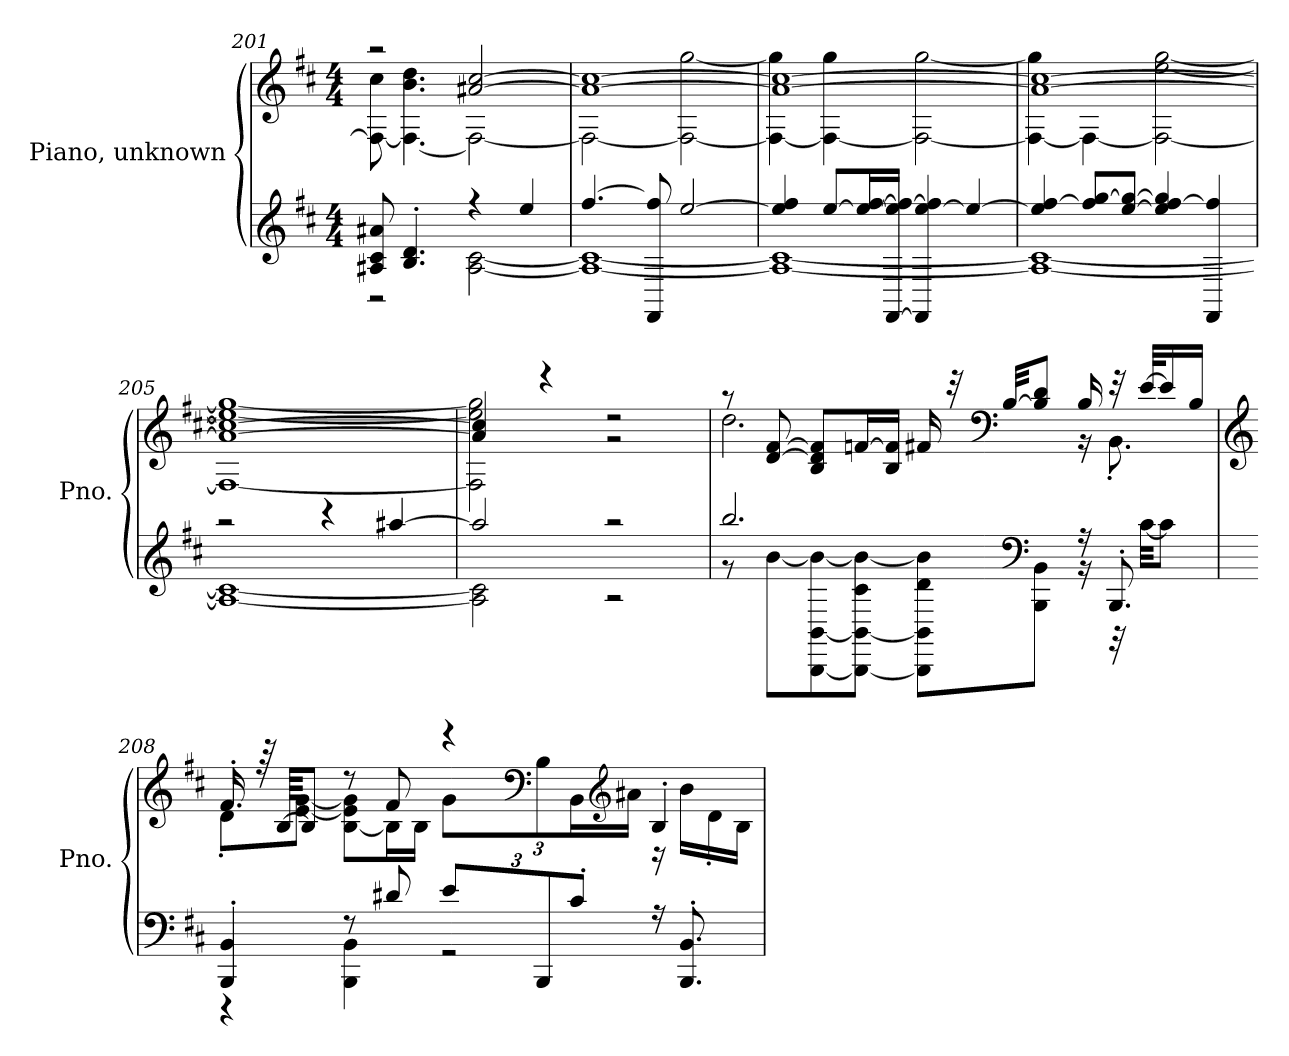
**kern	**kern
*part1	*part1
*staff2	*staff1
*I"Piano, unknown	*
*I'Pno.	*
*clefG2	*clefG2
*k[f#c#]	*k[f#c#]
*M4/4	*M4/4
=201	=201
*^	*^
8A#X/ 8c#/ 8a#X/	2r	2r	8F#\_ 8cc#\
4.B/' 4.d/'	.	.	4.F#\_ 4.b\ 4.dd\
4r	[2A#\ [2c#\	[2a#X/ [2cc#/	2F#\_
4ee/	.	.	.
=202	=202	=202	=202
[4.ff#/	1A#_ 1c#_	1a#_ 1cc#_	2F#\_
8FF#/ 8ff#/]	.	.	.
[2ee/	.	.	2F#\_ [2gg\
=203	=203	=203	=203
4ee/] 4ff#/	1A#_ 1c#_	1a#_ 1cc#_	4F#\_ 4gg\]
[8ee/L	.	.	4F#\_ 4gg\
16ee/_ [16ff#/L	.	.	.
[16FF#/ 16ee/] 16ff#/_JJ	.	.	.
4FF#/] [4ee/ 4ff#/]	.	.	2F#\_ [2gg\
4ee/_	.	.	.
!!LO:LB:g=z	!!
=204	=204	=204	=204
4ee/] [4ff#/	1A#_ 1c#_	1a#_ 1cc#_	4F#\_ 4gg\]
8ff#/] [8gg/L	.	.	4F#\_
[8ee/ 8gg/_J	.	.	.
4ee/] [4ff#/ 4gg/]	.	.	2F#\_ [2ee\ [2gg\
4FF#/ 4ff#/]	.	.	.
=205	=205	=205	=205
2r	1A#_ 1c#_	1a#_ 1cc#_	1F#_ 1ee_ 1gg_
4r	.	.	.
[4aa#X/	.	.	.
=206	=206	=206	=206
2aa#/]	2A#\] 2c#\]	4a#/] 4cc#/]	2F#\] 2ee\] 2gg\]
.	.	4r	.
2r	2r	2r	2r
=207	=207	=207	=207
2.bb/	8r	8r	2.dd\
.	[8b\L	[8d/ [8f#/	.
.	[8BBB\ [8BB\ 8b\_	8B/ 8d/] 8f#/]L	.
.	8BBB\_ 8BB\_ 8c#\ 8b\_J	[16fn/L	.
.	.	16B/ 16f/]JJ	.
.	8BBB\] 8BB\] 8d\ 8b\]L	16f#X/	.
.	.	32r	.
*	*	*clefF4	*
.	.	[32B/KKL	.
*clefF4	*	*	*
.	8BBB\ 8BB\J	8B/] 8d/J	.
16r	16r	16B/	16r
8.BBB'/	32r	32r	8.BB'\
.	[32c#\KKL	[32e/KLL	.
.	8c#\J]	16e/]	.
.	.	16B/JJ	.
!!LO:LB:g=z	!!
=208	=208	=208	=208
*	*	*clefG2	*
4BBB/' 4BB/'	4r	16.f#'/	8d'\L
.	.	64r	.
.	.	[64B/KKKL	.
.	.	8B/J]	[8e\ [8g\J
8r	4BBB\ 4BB\	8r	[8B\ 8e\] 8g\]L
8d#X/	.	8f#/	16B\L]
.	.	.	16B\JJ
*Xbrackettup	*	*	*Xbrackettup
12e/L	2r	4r	12g\L
*	*	*clefF4	*
12BBB/	.	.	12B\
12c#'/J	.	.	24BB\L
*	*	*clefG2	*
.	.	.	24a#X\JJ
16r	.	4B'/	16r
8.BBB/' 8.BB/'	.	.	16b\LL
.	.	.	16d'\
.	.	.	16B\JJ
*v	*v	*	*
*	*v	*v
=	=
*-	*-
